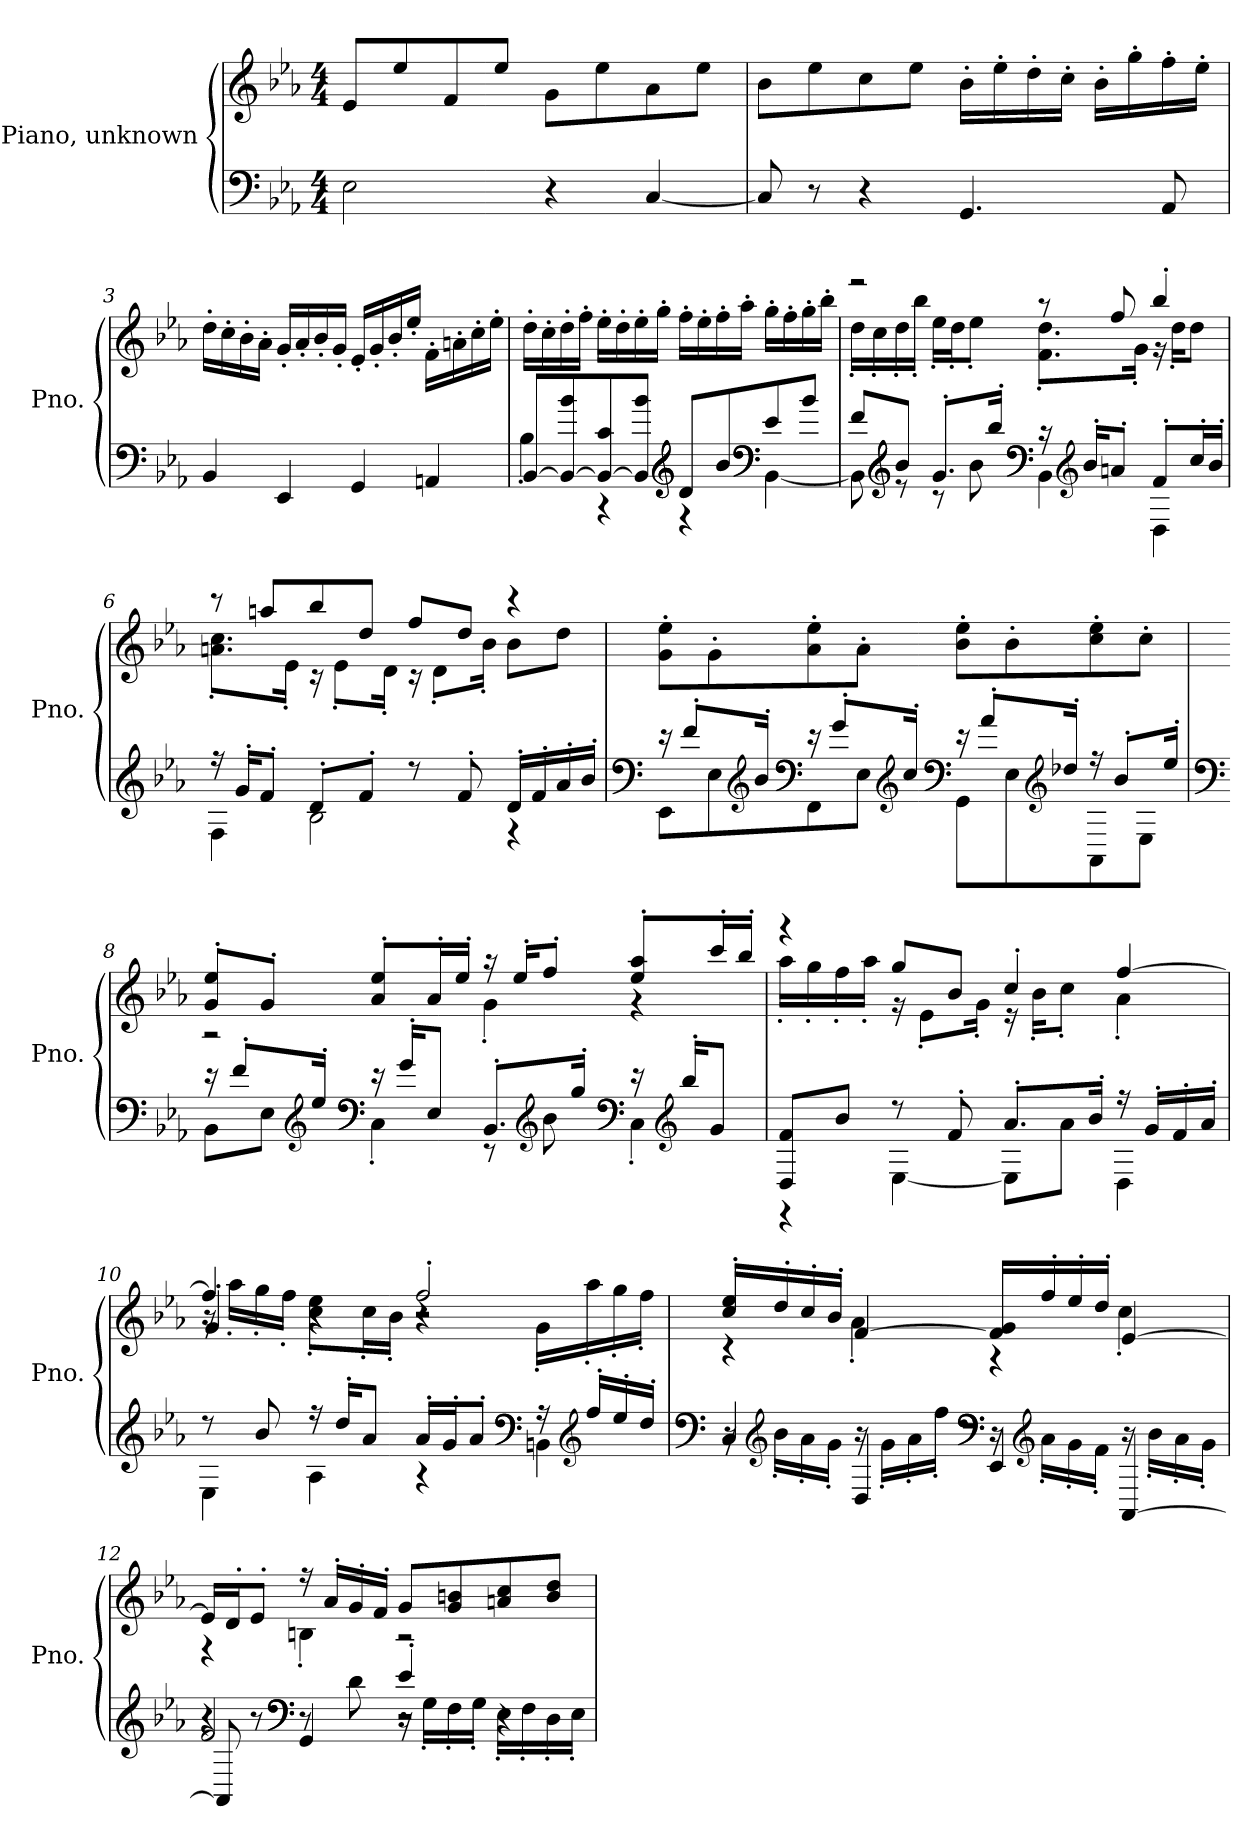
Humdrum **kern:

**kern	**kern
*part1	*part1
*staff2	*staff1
*I"Piano, unknown	*
*I'Pno.	*
*clefF4	*clefG2
*k[b-e-a-]	*k[b-e-a-]
*M4/4	*M4/4
*MM120	*MM120
=1	=1
2E-\	8e-/L
.	8ee-/
.	8f/
.	8ee-/J
4r	8g\L
.	8ee-\
[4C/	8a-\
.	8ee-\J
=2	=2
8C/]	8b-\L
8r	8ee-\
4r	8cc\
.	8ee-\J
4.GG/	16b-'\LL
.	16ee-'\
.	16dd'\
.	16cc'\JJ
.	16b-'\LL
.	16gg'\
8AA-/	16ff'\
.	16ee-'\JJ
=3	=3
4BB-/	16dd'\LL
.	16cc'\
.	16b-'\
.	16a-'\JJ
4EE-/	16g'/LL
.	16a-'/
.	16b-'/
.	16g'/JJ
4GG/	16e-'/LL
.	16g'/
.	16b-'/
.	16ee-'/JJ
4AAn/	16f'\LL
.	16an'\
.	16cc'\
.	16ee-'\JJ
!!LO:LB:g=z
=4	=4
*^	*
[8BB-/L	4B-'\	16dd'\LL
.	.	16cc'\
8BB-/_ 8b-/	.	16dd'\
.	.	16ff'\JJ
8BB-/_ 8c/	4r	16ee-'\LL
.	.	16dd'\
8BB-/] 8b-/J	.	16ee-'\
.	.	16gg'\JJ
*clefG2	*	*
8d/L	4r	16ff'\LL
.	.	16ee-'\
8b-/	.	16ff'\
.	.	16aa-'\JJ
*clefF4	*	*
8e-/	[4BB-\	16gg'\LL
.	.	16ff'\
8b-/J	.	16gg'\
.	.	16bb-'\JJ
=5	=5	=5
*	*	*^
8f/L	8BB-\]	2r	16dd'\LL
.	.	.	16cc'\
*clefG2	*	*	*
8b-/J	8r	.	16dd'\
.	.	.	16bb-'\JJ
8.g'/L	8r	.	16ee-'\LL
.	.	.	16dd'\J
.	8b-\	.	8ee-'\J
16bb-'/Jk	.	.	.
*clefF4	*	*	*
16r	4BB-\	8r	8.f\' 8.dd\'L
*clefG2	*	*	*
16b-'/KL	.	.	.
8an'/J	.	8ff/	.
.	.	.	16g'\Jk
8f'/L	4D\	4bb-'/	16r
.	.	.	16dd'\KL
16cc'/L	.	.	8dd\J
16b-'/JJ	.	.	.
!!LO:LB:g=z	!!
=6	=6	=6	=6
16r	4F\	8r	8.an\' 8.cc\'L
16g'/KL	.	.	.
8f'/J	.	8aan/L	.
.	.	.	16e-'\Jk
8d'/L	2B-\	8bb-/	16r
.	.	.	8e-'\L
8f'/J	.	8dd/J	.
.	.	.	16d'\Jk
8r	.	8ff/L	16r
.	.	.	8d'\L
8f'/	.	8dd/J	.
.	.	.	16b-'\Jk
16d'/LL	4r	4r	8b-\L
16f'/	.	.	.
16a-'/	.	.	8dd\J
16b-'/JJ	.	.	.
*	*	*v	*v
=7	=7	=7
*clefF4	*	*
16r	8EE-\L	8g\' 8ee-\'L
8f'/L	.	.
.	8E-\	8g'\
*clefG2	*	*
16b-'/Jk	.	.
*clefF4	*	*
16r	8FF\	8a-\' 8ee-\'
8g'/L	.	.
.	8E-\J	8a-'\J
*clefG2	*	*
16cc'/Jk	.	.
*clefF4	*	*
16r	8GG\L	8b-\' 8ee-\'L
8a-'/L	.	.
.	8E-\	8b-'\
*clefG2	*	*
16dd-X'/Jk	.	.
16r	8AA-\	8cc\' 8ee-\'
8b-'/L	.	.
.	8E-\J	8cc'\J
16ee-'/Jk	.	.
!!LO:LB:g=z
=8	=8	=8
*clefF4	*	*
*	*	*^
16r	8BB-\L	8g/' 8ee-/'L	2r
8f'/L	.	.	.
.	8E-\J	8g'/J	.
*clefG2	*	*	*
16ee-'/Jk	.	.	.
*clefF4	*	*	*
16r	4C'\	8a-/' 8ee-/'L	.
16g'/KL	.	.	.
8E-/J	.	16a-'/L	.
.	.	16ee-'/JJ	.
8.BB-'/L	8r	16r	4g'\
.	.	16ee-'/KL	.
*clefG2	*	*	*
.	8b-\	8ff'/J	.
16gg'/Jk	.	.	.
*clefF4	*	*	*
16r	4C'\	8ee-/' 8aa-/'L	4r
*clefG2	*	*	*
16bb-'/KL	.	.	.
8g/J	.	16ccc'/L	.
.	.	16bb-'/JJ	.
=9	=9	=9	=9
8D/ 8f/L	4r	4r	16aa-'\LL
.	.	.	16gg'\
8b-/J	.	.	16ff'\
.	.	.	16aa-'\JJ
8r	[4E-\	8gg/L	16r
.	.	.	8e-'\L
8f'/	.	8b-/J	.
.	.	.	16g'\Jk
8.a-'/L	8E-\L]	4cc'/	16r
.	.	.	16b-'\KL
.	8a-\J	.	8cc'\J
16b-'/Jk	.	.	.
16r	4D\	[4ff/	4a-'\
16g'/LL	.	.	.
16f'/	.	.	.
16a-'/JJ	.	.	.
!!LO:LB:g=z
=10	=10	=10	=10
*	*	*	*^
8r	4E-\	4ff/]	16r	4g'/
.	.	.	16aa-'\LL	.
8b-/	.	.	16gg'\	.
.	.	.	16ff'\JJ	.
16r	4A-\	4r	8cc\' 8ee-\'L	4r
16dd'/KL	.	.	.	.
8a-/J	.	.	16cc'\L	.
.	.	.	16b-'\JJ	.
16a-'/LL	4r	2ff'/	4r	2r
16g'/J	.	.	.	.
8a-'/J	.	.	.	.
*clefF4	*	*	*	*
16r	4BBn\	.	16g'\LL	.
*clefG2	*	*	*	*
16ff'/LL	.	.	16aa-'\	.
16ee-'/	.	.	16gg'\	.
16dd'/JJ	.	.	16ff'\JJ	.
*v	*v	*	*	*
*	*v	*v	*v
=11	=11
*clefF4	*
*^	*^
*	*^	*	*
1r	16r	4C/	16cc/' 16ee-/'LL	4r
*clefG2	*	*	*	*
.	16b-'\LL	.	16dd'/	.
.	16a-'\	.	16cc'/	.
.	16g'\JJ	.	16b-'/JJ	.
.	16r	4D/	[4f/	4a-'\
.	16g'\LL	.	.	.
.	16a-'\	.	.	.
.	16ff'\JJ	.	.	.
*clefF4	*	*	*	*
.	16r	4EE-/	16f/] 16g/LL	4r
*clefG2	*	*	*	*
.	16a-'\LL	.	16ff'/	.
.	16g'\	.	16ee-'/	.
.	16f'\JJ	.	16dd'/JJ	.
.	16r	[4AA-/	[4e-/	4cc'\
.	16b-'\LL	.	.	.
.	16a-'\	.	.	.
.	16g'\JJ	.	.	.
!!LO:LB:g=z	!!
=12	=12	=12	=12	=12
2f/	4r	8AA-/]	16e-/LL]	4r
.	.	.	16d'/J	.
.	.	8r	8e-'/J	.
*clefF4	*	*	*	*
.	8r	4GG/	16r	4Bn'\
.	.	.	16a-'/LL	.
.	8d\	.	16g'/	.
.	.	.	16f'/JJ	.
4e-'/	16r	2r	8g/L	2r
.	16G'\LL	.	.	.
.	16F'\	.	8g/ 8bn/	.
.	16G'\JJ	.	.	.
4r	16E-'\LL	.	8an/ 8cc/	.
.	16F'\	.	.	.
.	16D'\	.	8b/ 8dd/J	.
.	16E-'\JJ	.	.	.
*v	*v	*v	*	*
*	*v	*v
=	=
*-	*-
